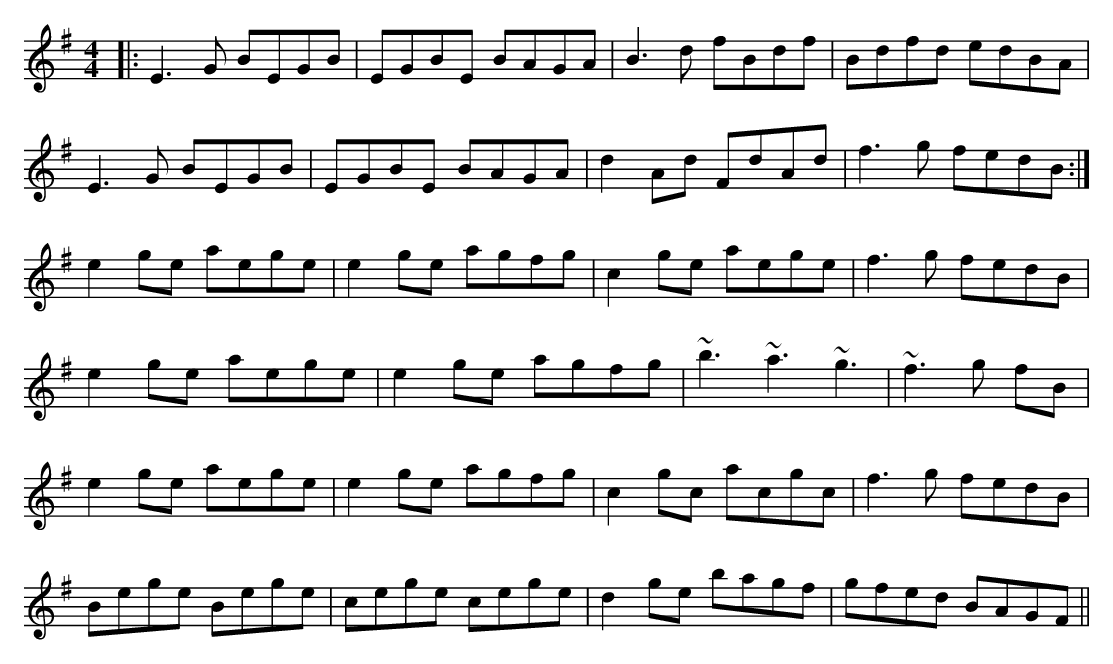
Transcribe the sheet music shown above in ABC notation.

X:1
M:4/4
K:Emin
|:E3G BEGB|EGBE BAGA|b,3d fb,df|b,dfd edBA|
E3G BEGB|EGBE BAGA|d2 Ad FdAd|f3g fedB:|
e2ge aege|e2ge agfg|c2ge aege|f3g fedB|
e2ge aege|e2ge agfg|~b3 ~a3 ~g3|~f3 g fB|
e2ge aege|e2ge agfg|c2gc acgc|f3g fedB|
Bege Bege|cege cege|d2ge bagf|gfed BAGF||
